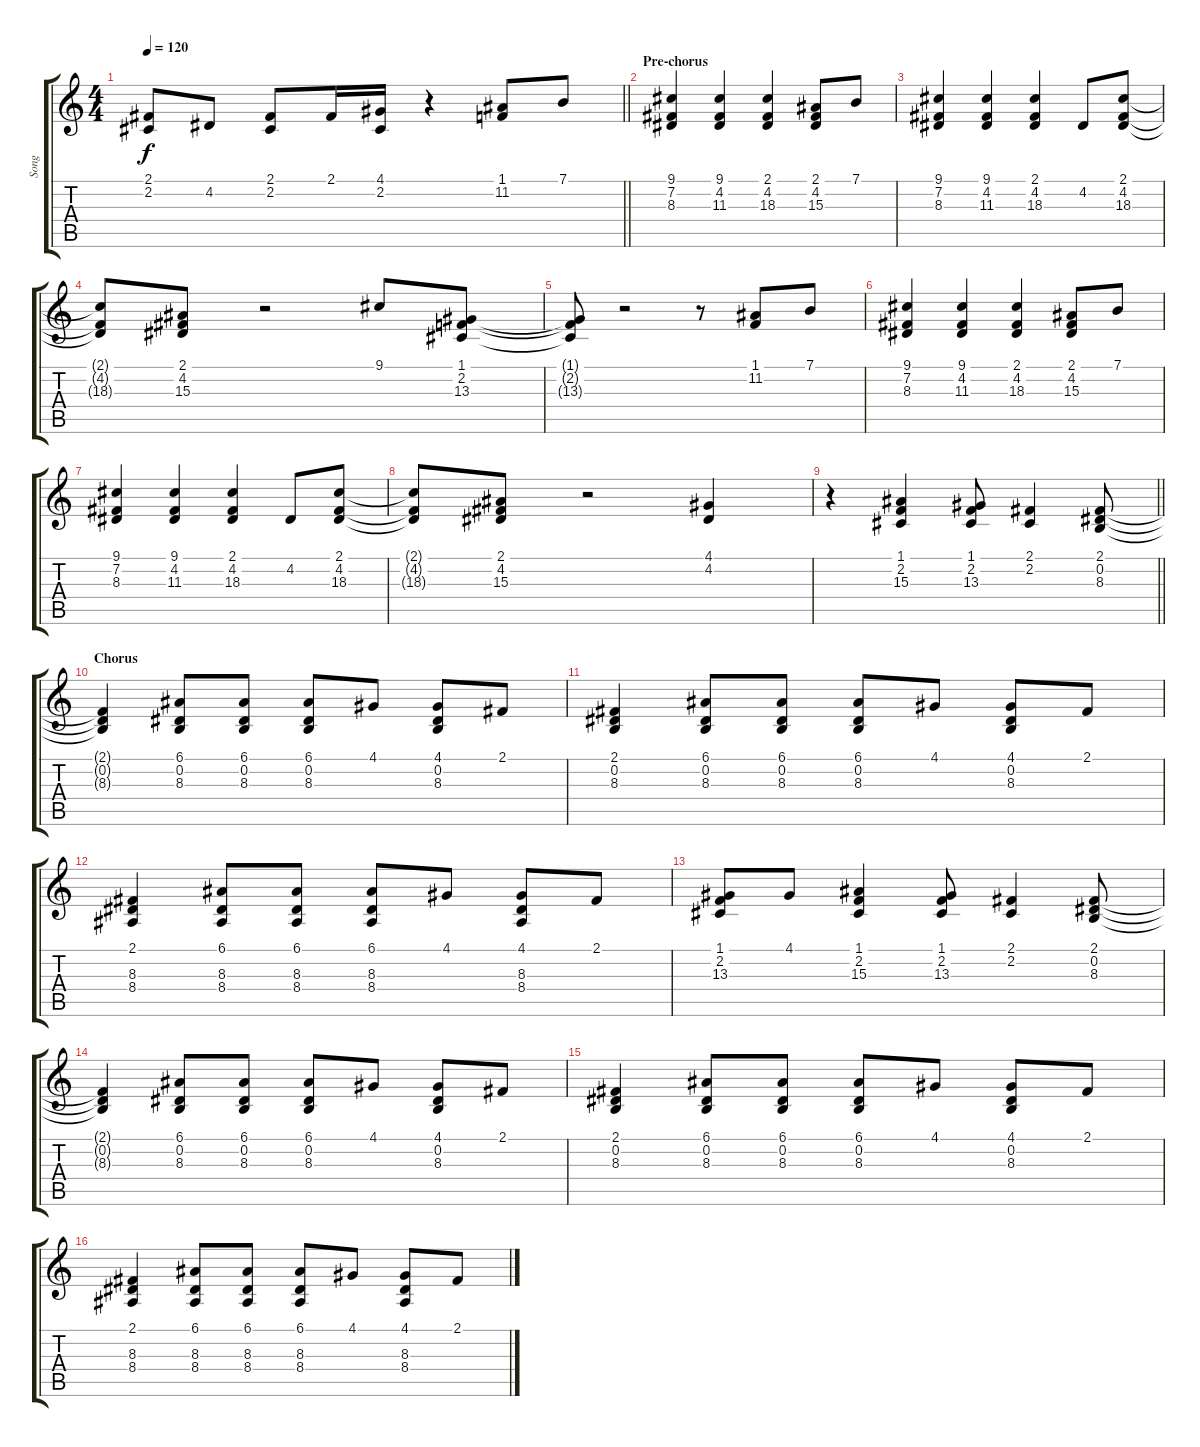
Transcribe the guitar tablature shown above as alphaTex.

\track ("Song" "Song") {instrument acousticgrandpiano}
\staff {score tabs}
\tuning (E4 B3 G3 D3 A2 E2) {hide}
\ts (4 4)
\tempo 120
\clef g2
\barLineRight lightlight
\ks c
(2.1 2.2).8{dy f} 4.2.8 (2.1 2.2).8 2.1.16 (4.1 2.2).16 r.4 (1.1 11.2).8 7.1.8 |
\section ("" "Pre-chorus")
(9.1 7.2 8.3).4 (9.1 4.2 11.3).4 (2.1 4.2 18.3).4 (2.1 4.2 15.3).8 7.1.8 |
(9.1 7.2 8.3).4 (9.1 4.2 11.3).4 (2.1 4.2 18.3).4 4.2.8 (2.1 4.2 18.3).8 |
(2.1{t} 4.2{t} 18.3{t}).8 (2.1 4.2 15.3).8 r.2 9.1.8 (1.1 2.2 13.3).8 |
(1.1{t} 2.2{t} 13.3{t}).8 r.2 r.8 (1.1 11.2).8 7.1.8 |
(9.1 7.2 8.3).4 (9.1 4.2 11.3).4 (2.1 4.2 18.3).4 (2.1 4.2 15.3).8 7.1.8 |
(9.1 7.2 8.3).4 (9.1 4.2 11.3).4 (2.1 4.2 18.3).4 4.2.8 (2.1 4.2 18.3).8 |
(2.1{t} 4.2{t} 18.3{t}).8 (2.1 4.2 15.3).8 r.2 (4.1 4.2).4 |
\barLineRight lightlight
r.4 (1.1 2.2 15.3).4 (1.1 2.2 13.3).8 (2.1 2.2).4 (2.1 0.2 8.3).8 |
\section ("" "Chorus")
(2.1{t} 0.2{t} 8.3{t}).4 (6.1 0.2 8.3).8 (6.1 0.2 8.3).8 (6.1 0.2 8.3).8 4.1.8 (4.1 0.2 8.3).8 2.1.8 |
(2.1 0.2 8.3).4 (6.1 0.2 8.3).8 (6.1 0.2 8.3).8 (6.1 0.2 8.3).8 4.1.8 (4.1 0.2 8.3).8 2.1.8 |
(2.1 8.3 8.4).4 (6.1 8.3 8.4).8 (6.1 8.3 8.4).8 (6.1 8.3 8.4).8 4.1.8 (4.1 8.3 8.4).8 2.1.8 |
(1.1 2.2 13.3).8 4.1.8 (1.1 2.2 15.3).4 (1.1 2.2 13.3).8 (2.1 2.2).4 (2.1 0.2 8.3).8 |
(2.1{t} 0.2{t} 8.3{t}).4 (6.1 0.2 8.3).8 (6.1 0.2 8.3).8 (6.1 0.2 8.3).8 4.1.8 (4.1 0.2 8.3).8 2.1.8 |
(2.1 0.2 8.3).4 (6.1 0.2 8.3).8 (6.1 0.2 8.3).8 (6.1 0.2 8.3).8 4.1.8 (4.1 0.2 8.3).8 2.1.8 |
(2.1 8.3 8.4).4 (6.1 8.3 8.4).8 (6.1 8.3 8.4).8 (6.1 8.3 8.4).8 4.1.8 (4.1 8.3 8.4).8 2.1.8
